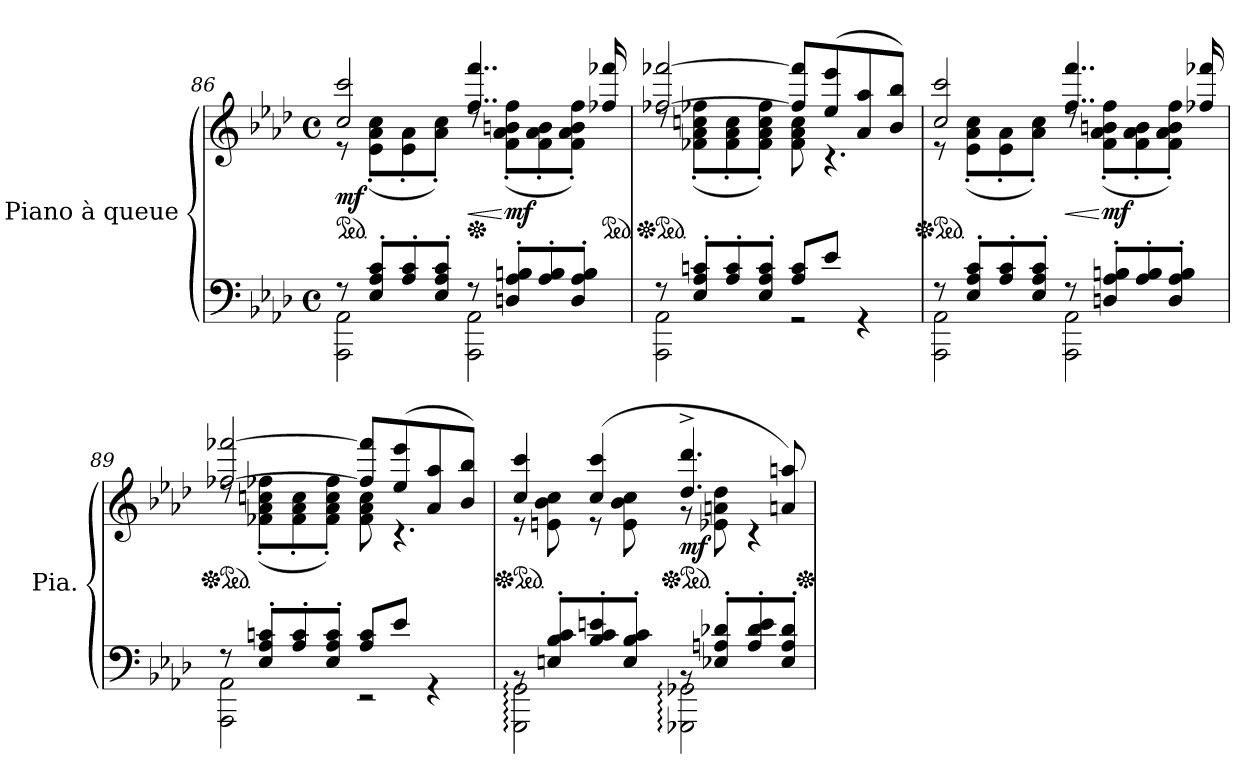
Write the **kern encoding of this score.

**kern	**kern	**dynam
*part1	*part1	*part1
*staff2	*staff1	*staff1/2
*I"Piano à queue	*	*
*I'Pia.	*	*
!!LO:PB:g=z
*clefF4	*clefG2	*
*k[b-e-a-d-]	*k[b-e-a-d-]	*
*M4/4	*M4/4	*
*met(c)	*met(c)	*
*MM85	*MM85	*
=86	=86	=86
*^	*	*
*	*	*ped	*
*	*	*^	*
!	!	!	!	!LO:DY:b
8r	2AAA-\ 2AA-\	2cc/ 2ccc/	8r	mf
8E-/' 8A-/' 8c/'L	.	.	(>8e-\' 8a-\' 8cc\'L	.
8A-/' 8c/'	.	.	8e-\' 8a-\'	.
8E-/' 8A-/' 8c/'J	.	.	8a-\' 8cc\'J)	.
*	*	*Xped	*	*
!	!	!	!	!LO:HP:b
8r	2AAA-\ 2AA-\	4..ff/ 4..fff/	8rdd	<
!	!	!	!	!LO:DY:n=1:b
8Dn/' 8A-/' 8Bn/'L	.	.	(>8f\' 8a-\' 8bn\' 8ff\'L	[ mf
8A-/' 8B/'	.	.	8f\' 8a-\' 8b\'	.
8D/' 8A-/' 8B/'J	.	.	8f\' 8a-\' 8b\' 8ff\'J)	.
*	*	*ped	*	*
.	.	16ff-X/ 16fff-X/	.	.
=87	=87	=87	=87	=87
*	*	*Xped	*	*
*	*	*ped	*	*
8r	2AAA-\ 2AA-\	[2ff-X/ [2fff-X/	8rdd	.
8E-/' 8A-/' 8cn/'L	.	.	(8f-X\' 8a-\' 8ccn\' 8ff-X\'L	.
8A-/' 8c/'	.	.	8f-\' 8a-\' 8cc\'	.
8E-/' 8A-/' 8c/'J	.	.	8f-\' 8a-\' 8cc\' 8ff-\'J)	.
8A-/ 8c/L	2r	8ff-/] 8fff-/]L	8f-\ 8a-\ 8cc\	.
8e-/J	.	(8ee-/ 8eee-/	4.r	.
4rGG	.	8a-/ 8aa-/	.	.
.	.	8b-/ 8bb-/J)	.	.
=88	=88	=88	=88	=88
*	*	*Xped	*	*
*	*	*ped	*	*
8r	2AAA-\ 2AA-\	2cc/ 2ccc/	8r	.
8E-/' 8A-/' 8c/'L	.	.	(>8e-\' 8a-\' 8cc\'L	.
8A-/' 8c/'	.	.	8e-\' 8a-\'	.
8E-/' 8A-/' 8c/'J	.	.	8a-\' 8cc\'J)	.
!	!	!	!	!LO:HP:b
8r	2AAA-\ 2AA-\	4..ff/ 4..fff/	8rdd	<
!	!	!	!	!LO:DY:n=1:b
8Dn/' 8A-/' 8Bn/'L	.	.	(>8f\' 8a-\' 8bn\' 8ff\'L	[ mf
8A-/' 8B/'	.	.	8f\' 8a-\' 8b\'	.
8D/' 8A-/' 8B/'J	.	.	8f\' 8a-\' 8b\' 8ff\'J)	.
.	.	16ff-X/ 16fff-X/	.	.
!!LO:LB:g=z	!!
=89	=89	=89	=89	=89
*	*	*Xped	*	*
*	*	*ped	*	*
8r	2AAA-\ 2AA-\	[2ff-X/ [2fff-X/	8rdd	.
8E-/' 8A-/' 8cn/'L	.	.	(8f-X\' 8a-\' 8ccn\' 8ff-X\'L	.
8A-/' 8c/'	.	.	8f-\' 8a-\' 8cc\'	.
8E-/' 8A-/' 8c/'J	.	.	8f-\' 8a-\' 8cc\' 8ff-\'J)	.
8A-/ 8c/L	2r	8ff-/] 8fff-/]L	8f-\ 8a-\ 8cc\	.
8e-/J	.	(8ee-/ 8eee-/	4.r	.
4rGG	.	8a-/ 8aa-/	.	.
.	.	8b-/ 8bb-/J)	.	.
=90	=90	=90	=90	=90
*	*	*Xped	*	*
*	*	*ped	*	*
8rBB	2GGG\: 2GG\:	4cc/ 4ccc/	8r	.
8En/' 8B-/' 8c/'L	.	.	8en\ 8b-\ 8cc\	.
8B-/' 8c/' 8en/'	.	(4cc/ 4ccc/	8r	.
8E/' 8B-/' 8c/'J	.	.	8e\ 8b-\ 8cc\	.
*	*	*Xped	*	*
*	*	*ped	*	*
!	!	!	!	!LO:DY:b
8rBB	2GGG-X\: 2GG-X\:	4.dd-/^ 4.ddd-/^	8r	mf
8E-X/' 8An/' 8d-X/'L	.	.	8e-X\ 8an\ 8dd-\	.
8A/' 8d-/' 8e/'	.	.	4r	.
8E-/' 8A/' 8d-/'J	.	8an/ 8aan/)	.	.
*v	*v	*	*	*
*	*v	*v	*
*	*Xped	*
=	=	=
*-	*-	*-
